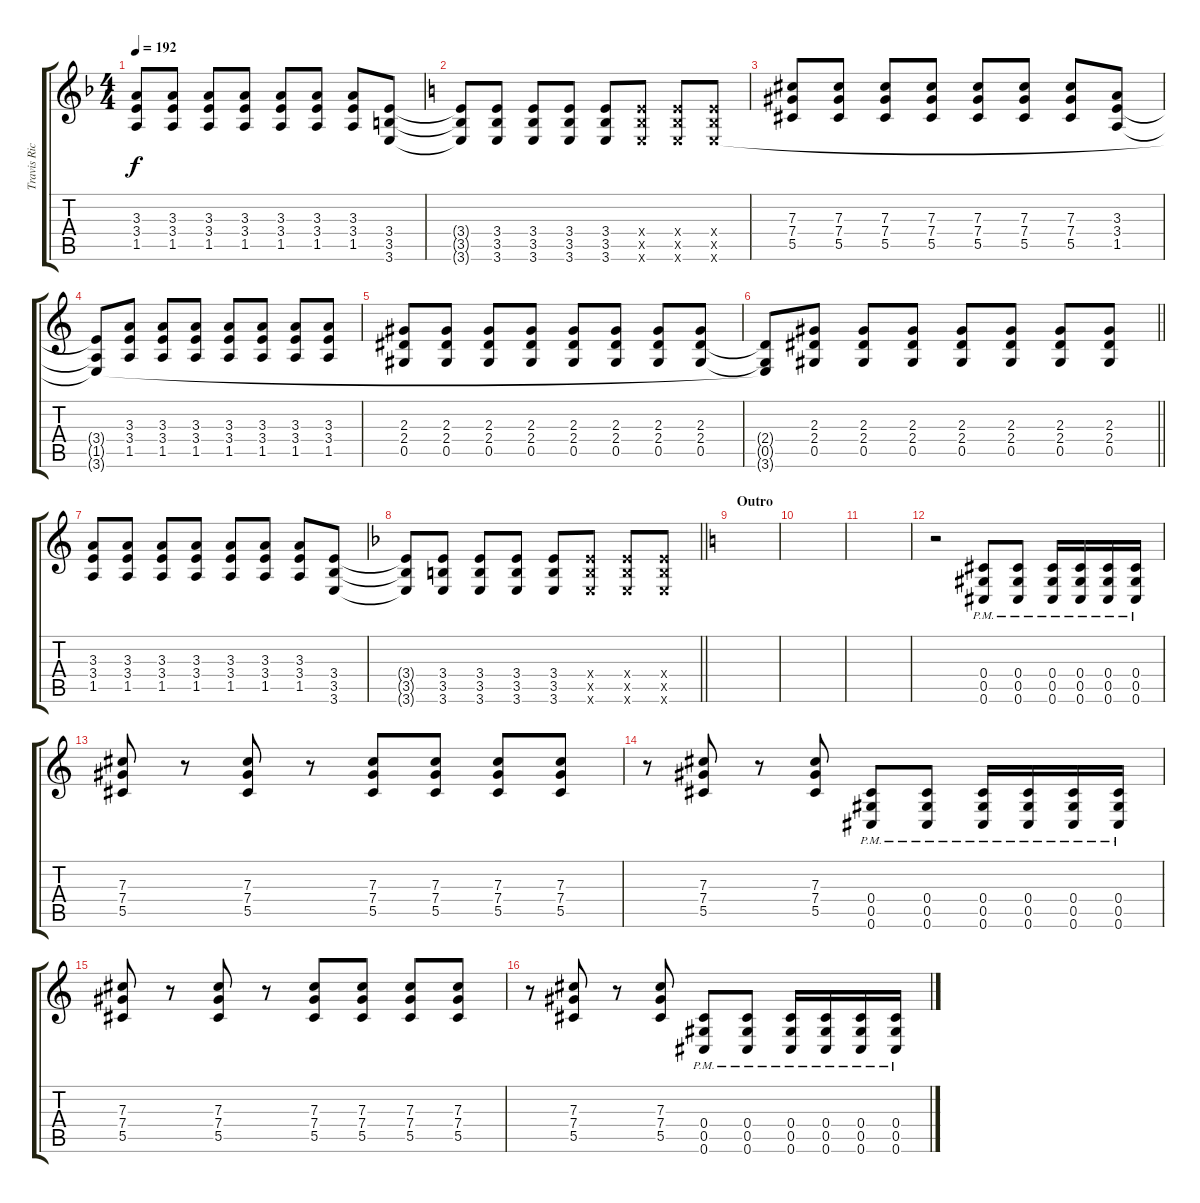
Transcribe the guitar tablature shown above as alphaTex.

\track ("Travis Richter" "Travis Ric") {instrument distortionguitar}
\staff {score tabs}
\tuning (Eb4 Bb3 Gb3 Db3 Ab2 Db2) {hide}
\ts (4 4)
\tempo 192
\clef g2
\ks dminor
(3.3 3.4 1.5).8{dy f} (3.3 3.4 1.5).8 (3.3 3.4 1.5).8 (3.3 3.4 1.5).8 (3.3 3.4 1.5).8 (3.3 3.4 1.5).8 (3.3 3.4 1.5).8 (3.4 3.5 3.6).8 |
\ks c
(3.4{t} 3.5{t} 3.6{t}).8 (3.4 3.5 3.6).8 (3.4 3.5 3.6).8 (3.4 3.5 3.6).8 (3.4 3.5 3.6).8 (3.4{x} 3.5{x} 3.6{x}).8 (3.4{x} 3.5{x} 3.6{x}).8 (3.4{x} 3.5{x} 3.6{x}).8 |
(7.3 7.4 5.5).8 (7.3 7.4 5.5).8 (7.3 7.4 5.5).8 (7.3 7.4 5.5).8 (7.3 7.4 5.5).8 (7.3 7.4 5.5).8 (7.3 7.4 5.5).8 (3.3 3.4 1.5).8 |
(3.4{t} 1.5{t} 3.6{t}).8 (3.3 3.4 1.5).8 (3.3 3.4 1.5).8 (3.3 3.4 1.5).8 (3.3 3.4 1.5).8 (3.3 3.4 1.5).8 (3.3 3.4 1.5).8 (3.3 3.4 1.5).8 |
(2.3 2.4 0.5).8 (2.3 2.4 0.5).8 (2.3 2.4 0.5).8 (2.3 2.4 0.5).8 (2.3 2.4 0.5).8 (2.3 2.4 0.5).8 (2.3 2.4 0.5).8 (2.3 2.4 0.5).8 |
\barLineRight lightlight
(2.4{t} 0.5{t} 3.6{t}).8 (2.3 2.4 0.5).8 (2.3 2.4 0.5).8 (2.3 2.4 0.5).8 (2.3 2.4 0.5).8 (2.3 2.4 0.5).8 (2.3 2.4 0.5).8 (2.3 2.4 0.5).8 |
(3.3 3.4 1.5).8 (3.3 3.4 1.5).8 (3.3 3.4 1.5).8 (3.3 3.4 1.5).8 (3.3 3.4 1.5).8 (3.3 3.4 1.5).8 (3.3 3.4 1.5).8 (3.4 3.5 3.6).8 |
\barLineRight lightlight
\ks dminor
(3.4{t} 3.5{t} 3.6{t}).8 (3.4 3.5 3.6).8 (3.4 3.5 3.6).8 (3.4 3.5 3.6).8 (3.4 3.5 3.6).8 (3.4{x} 3.5{x} 3.6{x}).8 (3.4{x} 3.5{x} 3.6{x}).8 (3.4{x} 3.5{x} 3.6{x}).8 |
\section ("" " Outro")
\ks c
|
|
|
r.2 (0.4{pm} 0.5{pm} 0.6{pm}).8 (0.4{pm} 0.5{pm} 0.6{pm}).8 (0.4{pm} 0.5{pm} 0.6{pm}).16 (0.4{pm} 0.5{pm} 0.6{pm}).16 (0.4{pm} 0.5{pm} 0.6{pm}).16 (0.4{pm} 0.5{pm} 0.6{pm}).16 |
(7.3 7.4 5.5).8 r.8 (7.3 7.4 5.5).8 r.8 (7.3 7.4 5.5).8 (7.3 7.4 5.5).8 (7.3 7.4 5.5).8 (7.3 7.4 5.5).8 |
r.8 (7.3 7.4 5.5).8 r.8 (7.3 7.4 5.5).8 (0.4{pm} 0.5{pm} 0.6{pm}).8 (0.4{pm} 0.5{pm} 0.6{pm}).8 (0.4{pm} 0.5{pm} 0.6{pm}).16 (0.4{pm} 0.5{pm} 0.6{pm}).16 (0.4{pm} 0.5{pm} 0.6{pm}).16 (0.4{pm} 0.5{pm} 0.6{pm}).16 |
(7.3 7.4 5.5).8 r.8 (7.3 7.4 5.5).8 r.8 (7.3 7.4 5.5).8 (7.3 7.4 5.5).8 (7.3 7.4 5.5).8 (7.3 7.4 5.5).8 |
r.8 (7.3 7.4 5.5).8 r.8 (7.3 7.4 5.5).8 (0.4{pm} 0.5{pm} 0.6{pm}).8 (0.4{pm} 0.5{pm} 0.6{pm}).8 (0.4{pm} 0.5{pm} 0.6{pm}).16 (0.4{pm} 0.5{pm} 0.6{pm}).16 (0.4{pm} 0.5{pm} 0.6{pm}).16 (0.4{pm} 0.5{pm} 0.6{pm}).16
